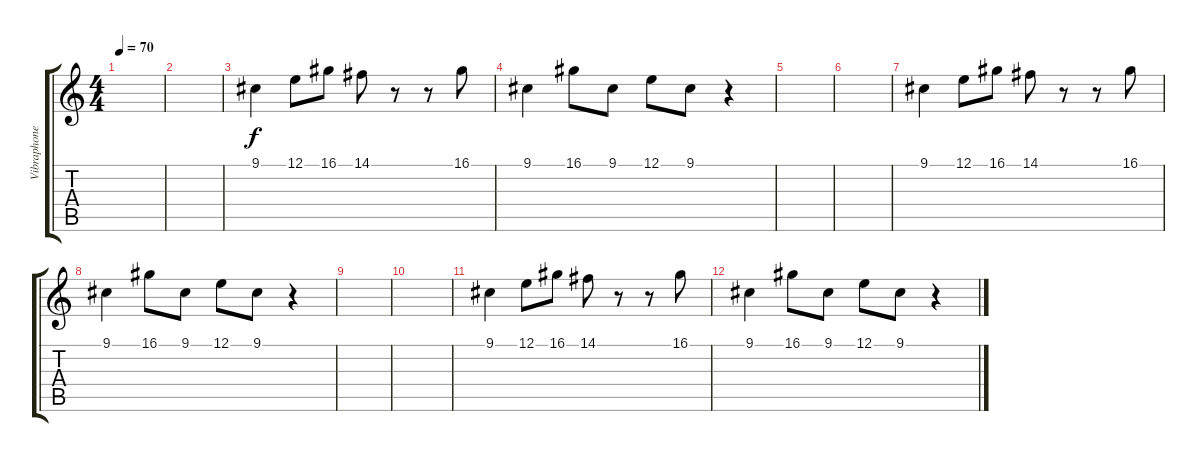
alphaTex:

\track ("Vibraphone" "Vibraphone") {instrument vibraphone}
\staff {score tabs}
\tuning (E4 B3 G3 D3 A2 E2) {hide}
\ts (4 4)
\tempo 70
\clef g2
\ks c
|
|
9.1.4 12.1.8 16.1.8 14.1.8 r.8 r.8 16.1.8 |
9.1.4 16.1.8 9.1.8 12.1.8 9.1.8 r.4 |
|
|
9.1.4 12.1.8 16.1.8 14.1.8 r.8 r.8 16.1.8 |
9.1.4 16.1.8 9.1.8 12.1.8 9.1.8 r.4 |
|
|
9.1.4 12.1.8 16.1.8 14.1.8 r.8 r.8 16.1.8 |
9.1.4 16.1.8 9.1.8 12.1.8 9.1.8 r.4
